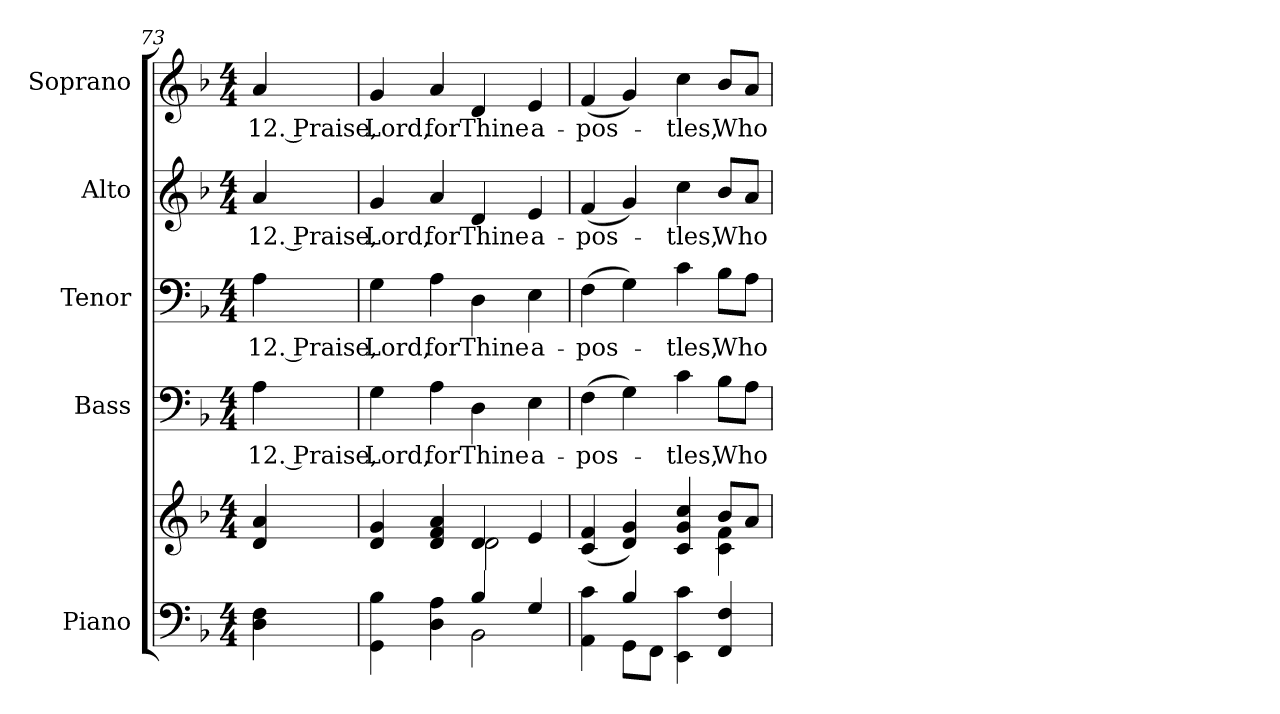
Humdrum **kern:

**kern	**kern	**kern	**text	**kern	**text	**kern	**text	**kern	**text
*part5	*part5	*part4	*part4	*part3	*part3	*part2	*part2	*part1	*part1
*staff6	*staff5	*staff4	*staff4	*staff3	*staff3	*staff2	*staff2	*staff1	*staff1
*I"Piano	*	*I"Bass	*	*I"Tenor	*	*I"Alto	*	*I"Soprano	*
*I'Pno.	*	*I'B.	*	*I'T.	*	*I'A.	*	*I'S.	*
*clefF4	*clefG2	*clefF4	*	*clefF4	*	*clefG2	*	*clefG2	*
*k[b-]	*k[b-]	*k[b-]	*	*k[b-]	*	*k[b-]	*	*k[b-]	*
*F:	*F:	*F:	*	*F:	*	*F:	*	*F:	*
*M4/4	*M4/4	*M4/4	*	*M4/4	*	*M4/4	*	*M4/4	*
=73	=73	=73	=73	=73	=73	=73	=73	=73	=73
!	!	!	!LO:LY:b:color=#000000	!	!	!	!	!	!
!	!	!	!	!	!LO:LY:b:color=#000000	!	!	!	!
!	!	!	!	!	!	!	!LO:LY:b:color=#000000	!	!
!	!	!	!	!	!	!	!	!	!LO:LY:b:color=#000000
4Di\ 4Fi	4di/ 4ai	4Ai\	12. Praise,	4Ai\	12. Praise,	4ai/	12. Praise,	4ai/	12. Praise,
!!LO:LB:g=z
=74	=74	=74	=74	=74	=74	=74	=74	=74	=74
*^	*^	*	*	*	*	*	*	*	*
!	!	!	!	!	!LO:LY:b:color=#000000	!	!	!	!	!	!
!	!	!	!	!	!	!	!LO:LY:b:color=#000000	!	!	!	!
!	!	!	!	!	!	!	!	!	!LO:LY:b:color=#000000	!	!
!	!	!	!	!	!	!	!	!	!	!	!LO:LY:b:color=#000000
4GGi\ 4B-i	2ryy	4di/ 4gi	2ryy	4Gi\	Lord,	4Gi\	Lord,	4gi/	Lord,	4gi/	Lord,
!	!	!	!	!	!LO:LY:b:color=#000000	!	!	!	!	!	!
!	!	!	!	!	!	!	!LO:LY:b:color=#000000	!	!	!	!
!	!	!	!	!	!	!	!	!	!LO:LY:b:color=#000000	!	!
!	!	!	!	!	!	!	!	!	!	!	!LO:LY:b:color=#000000
4Di\ 4Ai	.	4di/ 4fi 4ai	.	4Ai\	for	4Ai\	for	4ai/	for	4ai/	for
!	!	!	!	!	!LO:LY:b:color=#000000	!	!	!	!	!	!
!	!	!	!	!	!	!	!LO:LY:b:color=#000000	!	!	!	!
!	!	!	!	!	!	!	!	!	!LO:LY:b:color=#000000	!	!
!	!	!	!	!	!	!	!	!	!	!	!LO:LY:b:color=#000000
4B-i/	2BB-i\	4di/	2di\	4Di\	Thine	4Di\	Thine	4di/	Thine	4di/	Thine
!	!	!	!	!	!LO:LY:b:color=#000000	!	!	!	!	!	!
!	!	!	!	!	!	!	!LO:LY:b:color=#000000	!	!	!	!
!	!	!	!	!	!	!	!	!	!LO:LY:b:color=#000000	!	!
!	!	!	!	!	!	!	!	!	!	!	!LO:LY:b:color=#000000
4Gi/	.	4ei/	.	4Ei\	a-	4Ei\	a-	4ei/	a-	4ei/	a-
=75	=75	=75	=75	=75	=75	=75	=75	=75	=75	=75	=75
!	!	!	!	!	!LO:LY:b:color=#000000	!	!	!	!	!	!
!	!	!	!	!	!	!	!LO:LY:b:color=#000000	!	!	!	!
!	!	!	!	!	!	!	!	!	!LO:LY:b:color=#000000	!	!
!	!	!	!	!	!	!	!	!	!	!	!LO:LY:b:color=#000000
4AAi\ 4ci	4ryy	(4ci/ 4fi	2ryy	(4Fi\	-pos-	(4Fi\	-pos-	(4fi/	-pos-	(4fi/	-pos-
4B-i/	8GGi\L	4di/ 4gi)	.	4Gi\)	.	4Gi\)	.	4gi/)	.	4gi/)	.
.	8FFi\J	.	.	.	.	.	.	.	.	.	.
!	!	!	!	!	!LO:LY:b:color=#000000	!	!	!	!	!	!
!	!	!	!	!	!	!	!LO:LY:b:color=#000000	!	!	!	!
!	!	!	!	!	!	!	!	!	!LO:LY:b:color=#000000	!	!
!	!	!	!	!	!	!	!	!	!	!	!LO:LY:b:color=#000000
4EEi\ 4ci	2ryy	4ci/ 4gi 4cci	4ryy	4ci\	-tles,	4ci\	-tles,	4cci\	-tles,	4cci\	-tles,
!	!	!	!	!	!LO:LY:b:color=#000000	!	!	!	!	!	!
!	!	!	!	!	!	!	!LO:LY:b:color=#000000	!	!	!	!
!	!	!	!	!	!	!	!	!	!LO:LY:b:color=#000000	!	!
!	!	!	!	!	!	!	!	!	!	!	!LO:LY:b:color=#000000
4FFi/ 4Fi	.	8b-i/L	4ci\ 4fi	8B-i\L	Who	8B-i\L	Who	8b-i/L	Who	8b-i/L	Who
.	.	8ai/J	.	8Ai\J	.	8Ai\J	.	8ai/J	.	8ai/J	.
*v	*v	*	*	*	*	*	*	*	*	*	*
*	*v	*v	*	*	*	*	*	*	*	*
=	=	=	=	=	=	=	=	=	=
*-	*-	*-	*-	*-	*-	*-	*-	*-	*-
